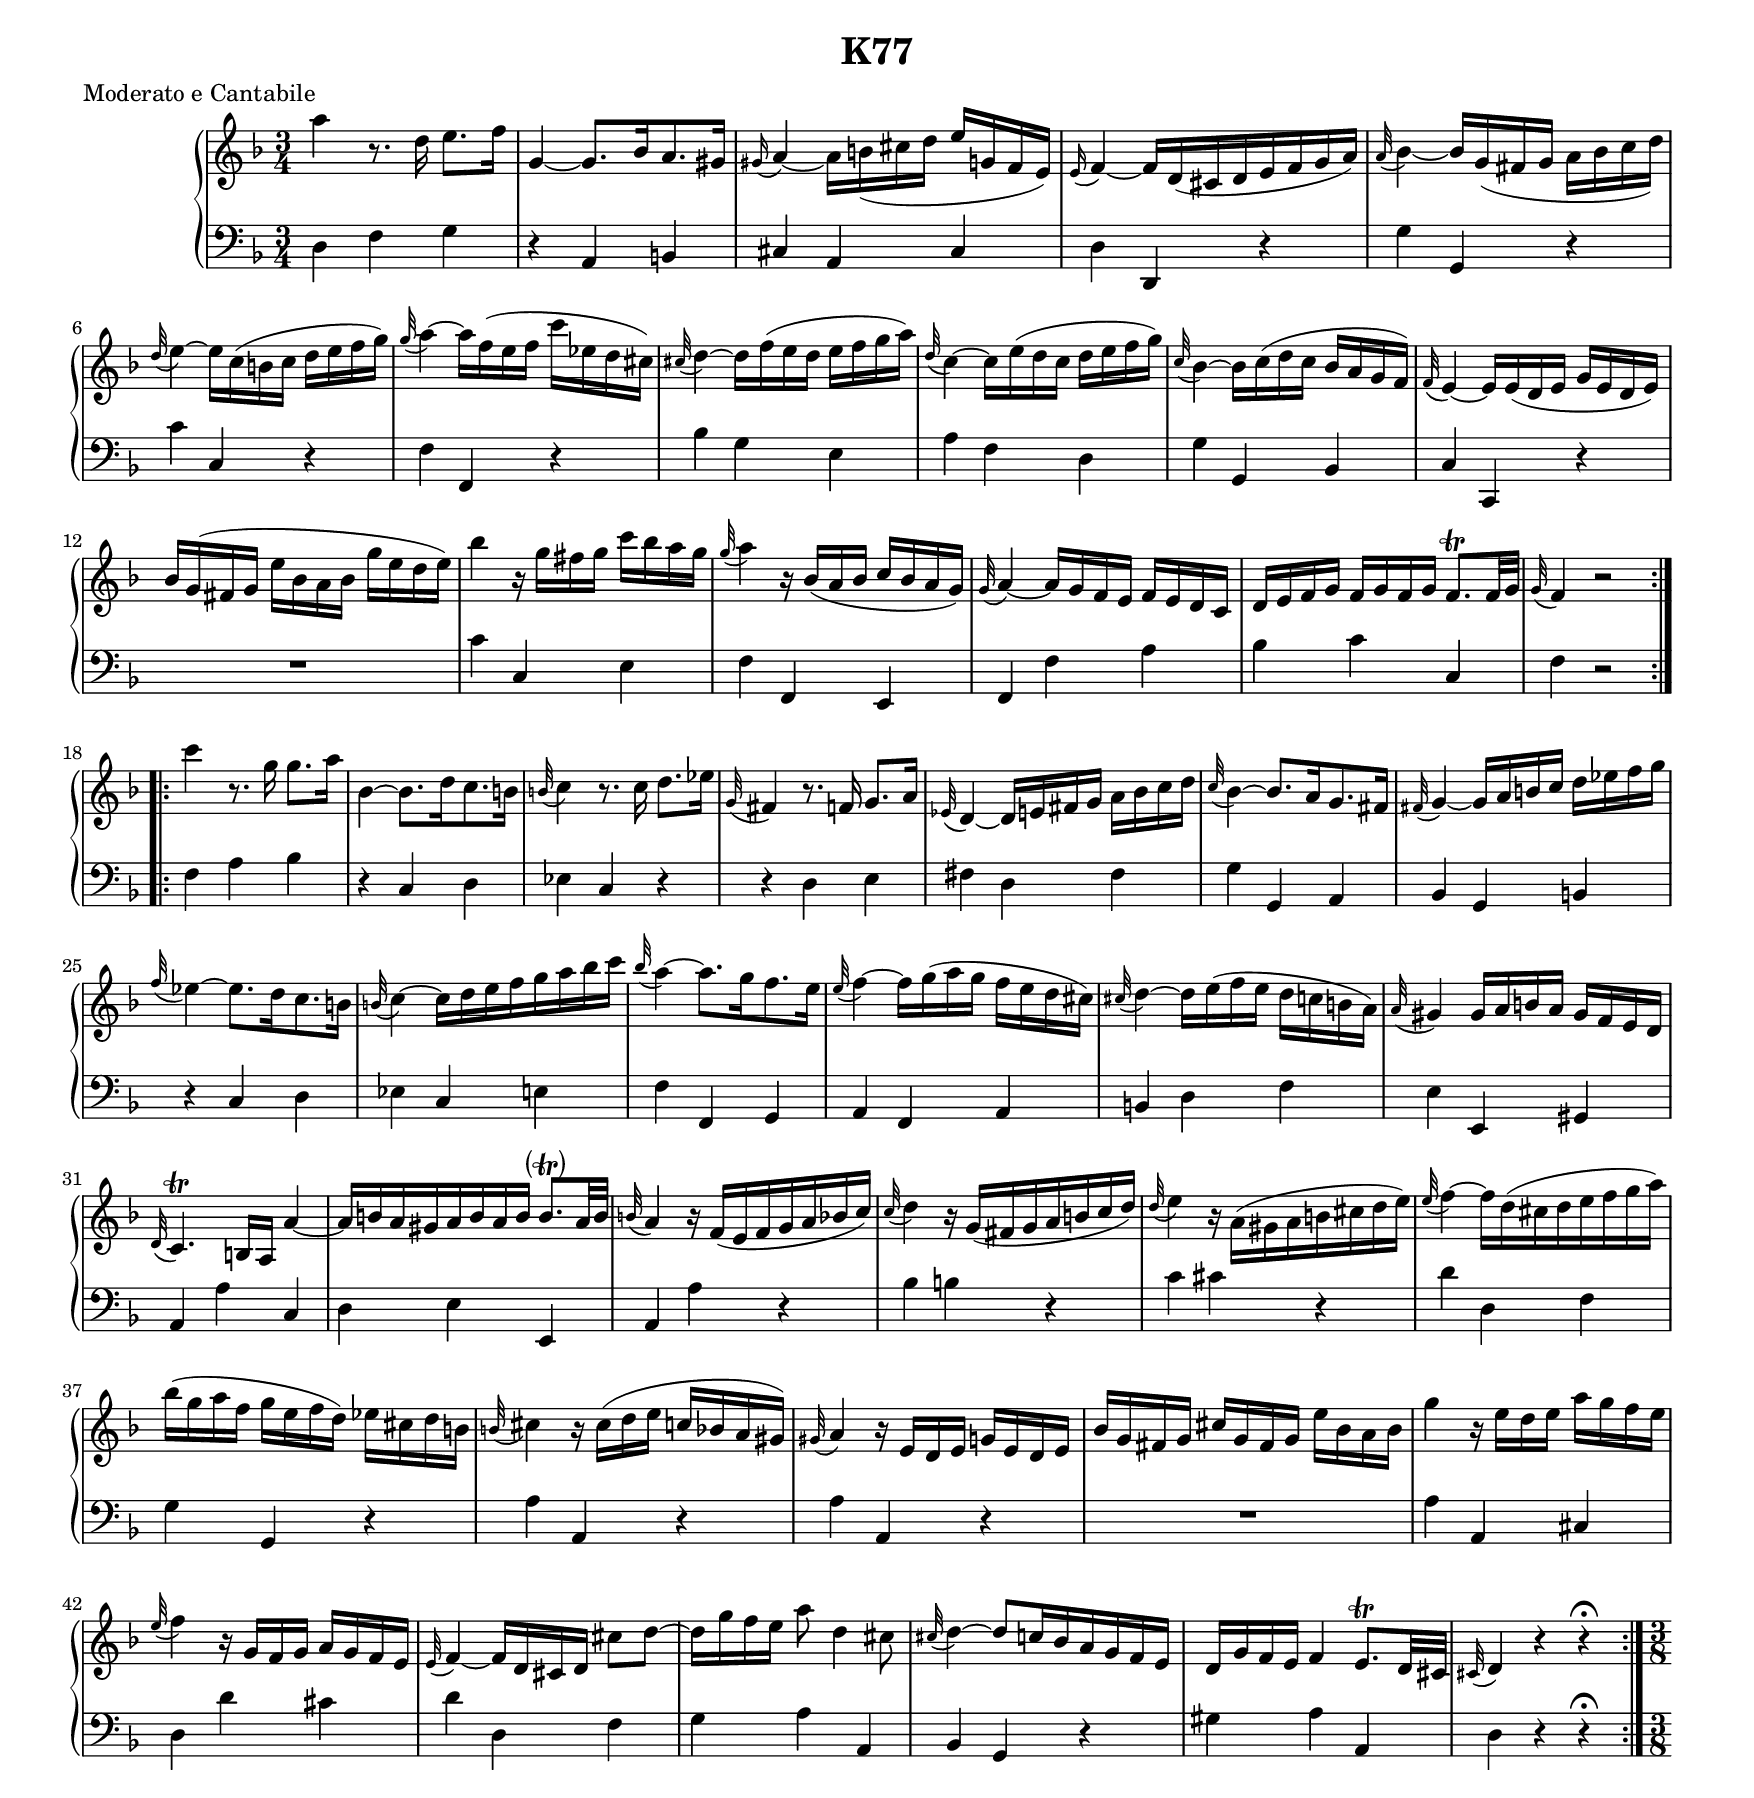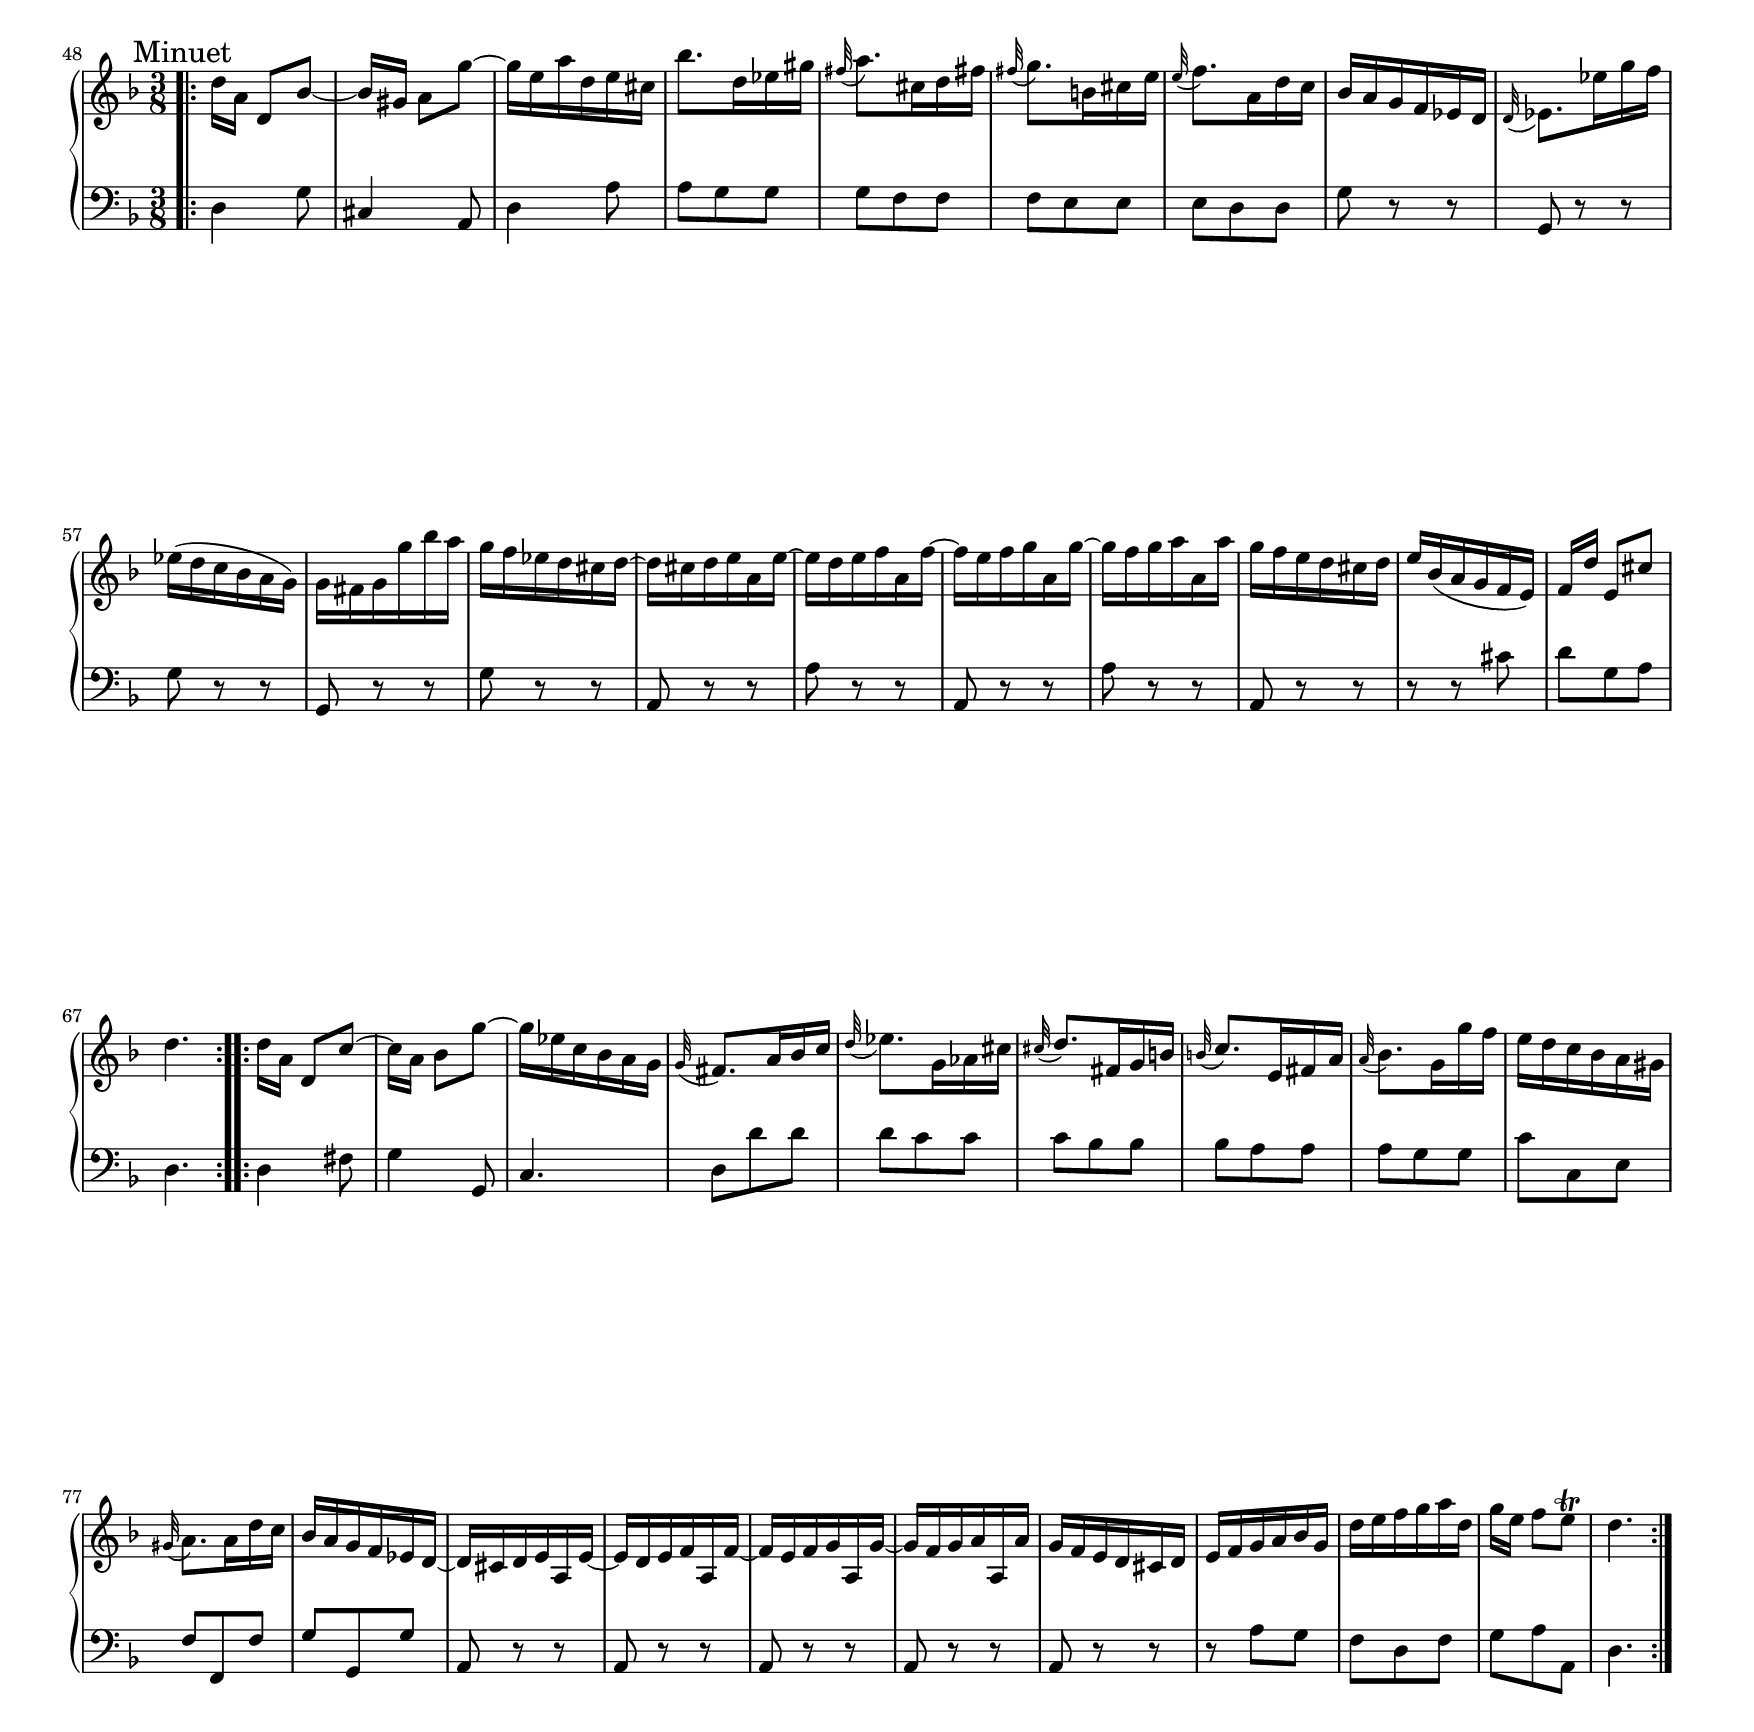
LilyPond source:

\version "2.18.2"
\version "2.18.2"

su = \stemUp
sd = \stemDown
sn = \stemNeutral
tu = \tieUp
td = \tieDown
tn = \tieNeutral
cstr = \change Staff = "right"
cstl = \change Staff = "left"

globalOne = {
  \key d \minor
  \time 3/4
  \override ParenthesesItem #'font-size = #+2
}

right = \relative c''' {
  \globalOne
 
  \repeat volta 2 {
    a4 r8. d,16 e8. f16
    g,4 ~ g8.[ bes16 a8. gis16]
    \appoggiatura gis16 a4 ~ a16 \once \slurDown b( cis d e g, f e)

    \appoggiatura e16 f4 ~ f16[ d( cis d e f g a])
    \appoggiatura a32 bes4 ~ bes16 \once \slurDown g( fis g a bes c d)
    \appoggiatura d32 e4 ~ e16 c( b c d e f g)
    \appoggiatura g32 a4 ~ a16 f( e f c' ees, d cis)
    
    \appoggiatura cis32 d4 ~ d16 f( e d e f g a)
    \appoggiatura d,32 c4 ~ c16 e( d c d e f g)
    \appoggiatura c,32 bes4 ~ bes16 c( d c bes a g f)
    \appoggiatura f32 e4 ~ e16 e( d e g e d e)
    
    bes'16 g( fis g e' bes a bes g' e d e)
    bes'4 r16 g fis g c bes a g
    \appoggiatura g32 a4 r16 bes,( a bes c bes a g)
    \appoggiatura g32 a4 ~ a16 g f e f e d c
    
    d e f g f g f g f8.-\trill f32 g
    \appoggiatura g32 f4 r2
  }
  
  \repeat volta 2 {
    c''4 r8. g16 g8. a16
    bes,4 ~ bes8.[ d16 c8. b16]
    
    \appoggiatura b32 c4 r8. c16 d8. ees16
    \appoggiatura g,32 fis4 r8. f16 g8. a16
    \appoggiatura ees32 d4 ~ d16 e fis g a bes c d
    \appoggiatura c32 bes4 ~ bes8.[ a16 g8. fis16]
    
    \appoggiatura fis32 g4 ~ g16 a b c d ees f g
    \appoggiatura f32 ees4 ~ ees8.[ d16 c8. b16]
    \appoggiatura b32 c4 ~ c16[ d e f g a bes c]
    \appoggiatura bes32 a4 ~ a8.[ g16 f8. e16]
    
    \appoggiatura e32 f4 ~ f16 g( a g f e d cis)
    \appoggiatura cis32 d4 ~ d16 e( f e d c b a)
    \appoggiatura a32 gis4 gis16 a b a gis f e d
    \appoggiatura d32 c4.-\trill b16 a a'4 ~
    
    a16[ b a gis a b a b] b8.-\parenthesize-\trill a32 b
    \appoggiatura b32 a4 r16 f[( e f g a bes c])
    \appoggiatura c32 d4 r16 g,[( fis g a b c d])
    \appoggiatura d32 e4 r16 a,[( gis a b cis d e])
    
    \appoggiatura e32 f4 ~ f16[ d( cis d e f g a])
    bes( g a f g e f d) ees cis d b
    \appoggiatura b32 cis4 r16 cis( d e c bes a gis)
    \appoggiatura gis32 a4 r16 e d e g e d e
    
    bes' g fis g cis g fis g e' bes a bes
    g'4 r16 e d e a g f e
    \appoggiatura e32 f4 r16 g, f g a g f e
    \appoggiatura e32 f4 ~ f16 d cis d cis'8 d ~
    
    d16 g f e a8 d,4 cis8
    \appoggiatura cis32 d4 ~ d8[ c16 bes a g f e]
    d g f e f4 e8.-\trill d32 cis 
    \appoggiatura cis32 d4 r r-\fermata
  }
  
  \time 3/8
  
  \mark "Minuet"
  \repeat volta 2 {
    d'16[ a] d,8 bes' ~
    bes16[ gis] a8 g' ~
    g16 e a d, e cis
    bes'8. d,16 ees gis
    \appoggiatura fis32 a8. cis,16 d fis!
    
    \appoggiatura fis32 g8. b,16 cis e
    \appoggiatura e32 f8. a,16 d c
    bes a g f ees d
    \appoggiatura d32 ees8. ees'16 g f
    ees( d c bes a g)
    
    g fis g g' bes a
    g f ees d cis d ~
    d cis d e a, e' ~
    e d e f a, f' ~
    f e f g a, g' ~
    
    g f g a a, a'
    g f e d cis d 
    e bes( a g f e)
    f[ d'] e,8 cis'
    d4.
  }
  
  \repeat volta 2 {
    d16[ a] d,8 c' ~
    c16[ a] bes8 g' ~
    g16 ees c bes a g
    \appoggiatura g32 fis8. a16 bes c
    \appoggiatura d32 ees8. g,16 aes cis
    
    \appoggiatura cis32 d8. fis,16 g b
    \appoggiatura b32 c8. e,16 fis a
    \appoggiatura a32 bes8. g16 g' f
    e d c bes a gis
    \appoggiatura gis32 a8. a16 d c
    
    bes a g f ees d ~
    d cis d e a, e' ~
    e d e f a, f' ~
    f e f g a, g' ~
    g f g a a, a'
    
    g f e d cis d
    e f g a bes g
    d' e f g a d,
    g[ e] f8 e-\trill 
    d4.
  }
}
 
left = \relative c {
  \globalOne
  
  \repeat volta 2 {   
    d4 f g |
    r a, b |
    cis a cis |
    
    d d, r |
    g' g, r |
    c' c, r |
    f f, r |
    
    bes' g e |
    a f d |
    g g, bes |
    c c, r |
    
    R2. c''4 c, e |
    f f, e |
    f f' a |
    
    bes c c,
    f r2
  }
  
  \repeat volta 2 {
    f4 a bes
    r c, d
    
    ees c r
    r d e
    fis d fis
    g g, a
    
    bes g b
    r c d
    ees c e
    f f, g
    
    a f a
    b d f
    e e, gis
    a a' c,
    
    d e e, 
    a a' r 
    bes b r
    c cis r
    
    d d, f
    g g, r
    a' a, r
    a' a, r
    
    R2.
    a'4 a, cis
    d d' cis
    d d, f
    
    g a a,
    bes g r
    gis' a a,
    d r r-\fermata
  }

  \time 3/8
  
  \repeat volta 2 {
    d4 g8
    cis,4 a8
    d4 a'8
    a g g
    g f f
    
    f e e
    e d d
    g r r
    g, r r
    g' r r
    
    g, r r 
    g' r r
    a, r r
    a' r r
    a, r r
    
    a' r r
    a, r r
    r r cis'
    d g, a
    d,4.
  }
  
  \repeat volta 2 {
    d4 fis8
    g4 g,8
    c4.
    d8 d' d
    d c c
    
    c bes bes
    bes a a
    a g g
    c c, e
    f f, f'
    
    g g, g'
    a, r r
    a r r
    a r r
    a r r
    
    a r r
    r a' g
    f d f
    g a a,
    d4.
  }
}

\header {
  title = "K77"
  meter = "Moderato e Cantabile"
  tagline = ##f
}


#(set-global-staff-size 20.5)

\paper {
  #(set-paper-size "a3")
  print-page-number = ##f
  between-system-padding = #0.1
  between-system-space = #0.1
  ragged-last-bottom = ##f
  ragged-bottom = ##f
  top-margin = 12 \cm
  bottom-margin = .3 \cm
}

\score {
  \new PianoStaff <<
    \new Staff = "right" {
      \right
    }
    \new Staff = "left" {
      <<
        \clef bass \left 
        { s2.*47 \pageBreak }
      >>
    }
  >>
  \layout { }
}
